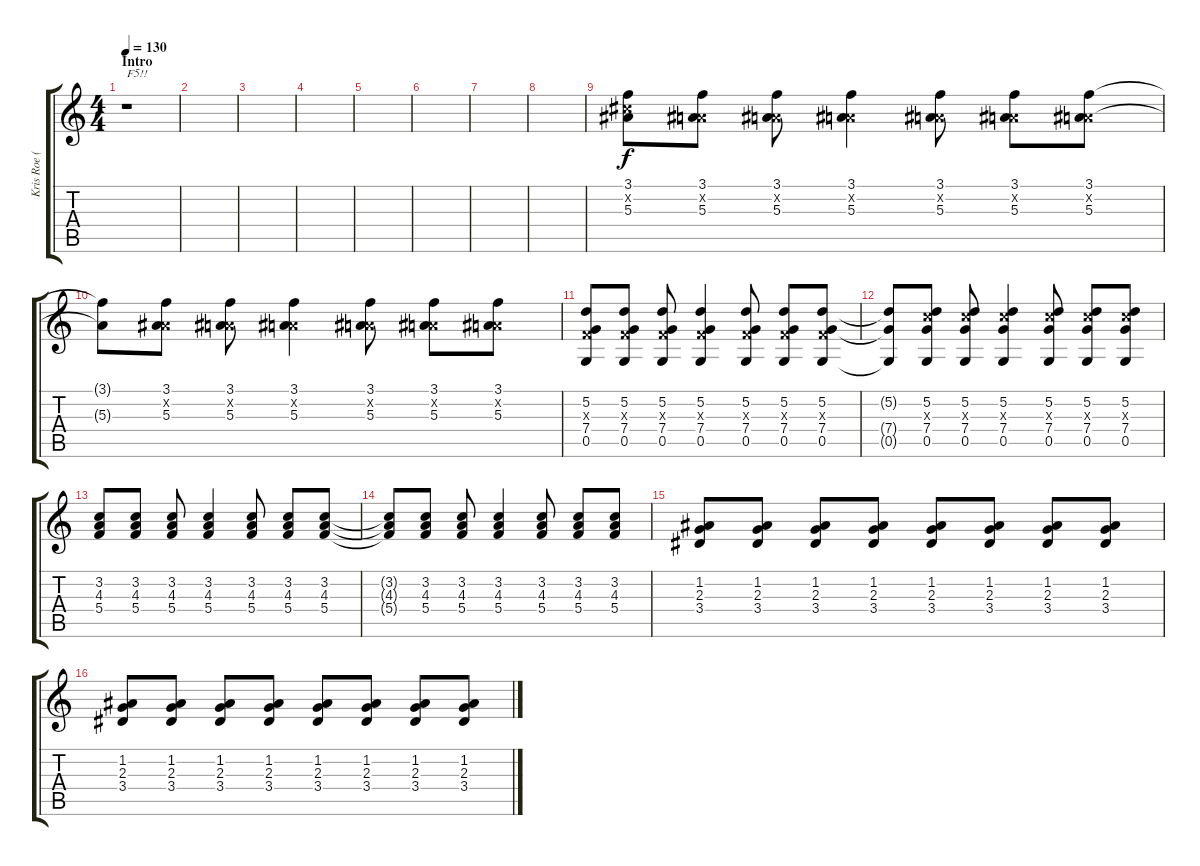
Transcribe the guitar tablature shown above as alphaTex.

\track ("Kris Roe (Guitar)" "Kris Roe (") {instrument distortionguitar}
\staff {score tabs}
\tuning (D4 A3 F3 C3 G2 D2) {hide}
\ts (4 4)
\section ("" "Intro")
\tempo 130
\clef g2
\ks c
r.1{txt "F5!!" dy f instrument distortionguitar} |
|
|
|
|
|
|
|
(3.1 4.2{x} 5.3).8 (3.1 0.2{x} 5.3).8 (3.1 0.2{x} 5.3).8 (3.1 0.2{x} 5.3).4 (3.1 0.2{x} 5.3).8 (3.1 0.2{x} 5.3).8 (3.1 0.2{x} 5.3).8 |
(3.1{t} 5.3{t}).8 (3.1 0.2{x} 5.3).8 (3.1 0.2{x} 5.3).8 (3.1 0.2{x} 5.3).4 (3.1 0.2{x} 5.3).8 (3.1 0.2{x} 5.3).8 (3.1 0.2{x} 5.3).8 |
(5.2 0.3{x} 7.4 0.5).8 (5.2 0.3{x} 7.4 0.5).8 (5.2 0.3{x} 7.4 0.5).8 (5.2 0.3{x} 7.4 0.5).4 (5.2 0.3{x} 7.4 0.5).8 (5.2 0.3{x} 7.4 0.5).8 (5.2 0.3{x} 7.4 0.5).8 |
(5.2{t} 7.4{t} 0.5{t}).8 (5.2 7.3{x} 7.4 0.5).8 (5.2 7.3{x} 7.4 0.5).8 (5.2 7.3{x} 7.4 0.5).4 (5.2 7.3{x} 7.4 0.5).8 (5.2 7.3{x} 7.4 0.5).8 (5.2 7.3{x} 7.4 0.5).8 |
(3.2 4.3 5.4).8 (3.2 4.3 5.4).8 (3.2 4.3 5.4).8 (3.2 4.3 5.4).4 (3.2 4.3 5.4).8 (3.2 4.3 5.4).8 (3.2 4.3 5.4).8 |
(3.2{t} 4.3{t} 5.4{t}).8 (3.2 4.3 5.4).8 (3.2 4.3 5.4).8 (3.2 4.3 5.4).4 (3.2 4.3 5.4).8 (3.2 4.3 5.4).8 (3.2 4.3 5.4).8 |
(1.2 2.3 3.4).8 (1.2 2.3 3.4).8 (1.2 2.3 3.4).8 (1.2 2.3 3.4).8 (1.2 2.3 3.4).8 (1.2 2.3 3.4).8 (1.2 2.3 3.4).8 (1.2 2.3 3.4).8 |
(1.2 2.3 3.4).8 (1.2 2.3 3.4).8 (1.2 2.3 3.4).8 (1.2 2.3 3.4).8 (1.2 2.3 3.4).8 (1.2 2.3 3.4).8 (1.2 2.3 3.4).8 (1.2 2.3 3.4).8
